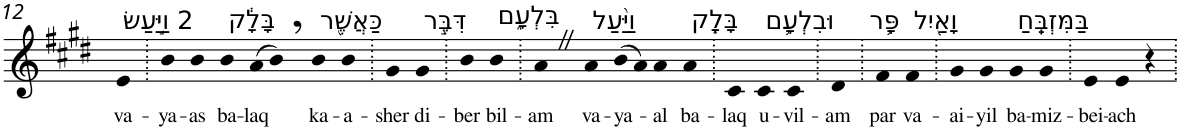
**kern	**text
*part1	*part1
*staff1	*staff1
*I"Piano	*
*I'Pno	*
!!LO:PB:g=z
*clefG2	*
*k[f#c#g#d#]	*
*E:	*
=12	=12
!LO:TX:a:t=2 וַיַּ֣עַשׂ	!
!	!LO:LY:b
4e	va-
=13.	=13.
!	!LO:LY:b
4b	-ya-
!	!LO:LY:b
4b	-as
!LO:TX:a:t=בָּלָ֔ק	!
!	!LO:LY:b
4b	ba-
!	!LO:LY:b
(>8a	-laq
8b,)	.
!LO:TX:a:t=כַּאֲשֶׁ֖ר	!
!	!LO:LY:b
4b	ka-
!	!LO:LY:b
4b	-a-
=14.	=14.
!	!LO:LY:b
4g#	-sher
!LO:TX:a:t=דִּבֶּ֣ר	!
!	!LO:LY:b
4g#	di-
=15.	=15.
!	!LO:LY:b
4b	-ber
!LO:TX:a:t=בִּלְעָ֑ם	!
!	!LO:LY:b
4b	bil-
=16.	=16.
!	!LO:LY:b
4aZ	-am
!LO:TX:a:t=וַיַּ֨עַל	!
!	!LO:LY:b
4a	va-
!	!LO:LY:b
(>8b	-ya-
8a)	.
!	!LO:LY:b
4a	-al
!LO:TX:a:t=בָּלָ֧ק	!
!	!LO:LY:b
4a	ba-
=17.	=17.
!	!LO:LY:b
4c#	-laq
!LO:TX:a:t=וּבִלְעָ֛ם	!
!	!LO:LY:b
4c#	u-
!	!LO:LY:b
4c#	-vil-
=18.	=18.
!	!LO:LY:b
4d#	-am
=19.	=19.
!LO:TX:a:t=פָּ֥ר	!
!	!LO:LY:b
4f#	par
!LO:TX:a:t=וָאַ֖יִל	!
!	!LO:LY:b
4f#	va-
=20.	=20.
!	!LO:LY:b
4g#	-ai-
!	!LO:LY:b
4g#	-yil
!LO:TX:a:t=בַּמִּזְבֵּֽחַ	!
!	!LO:LY:b
4g#	ba-
!	!LO:LY:b
4g#	-miz-
=21.	=21.
!	!LO:LY:b
4e	-bei-
!	!LO:LY:b
4e	-ach
4r	.
=.	=.
*-	*-
